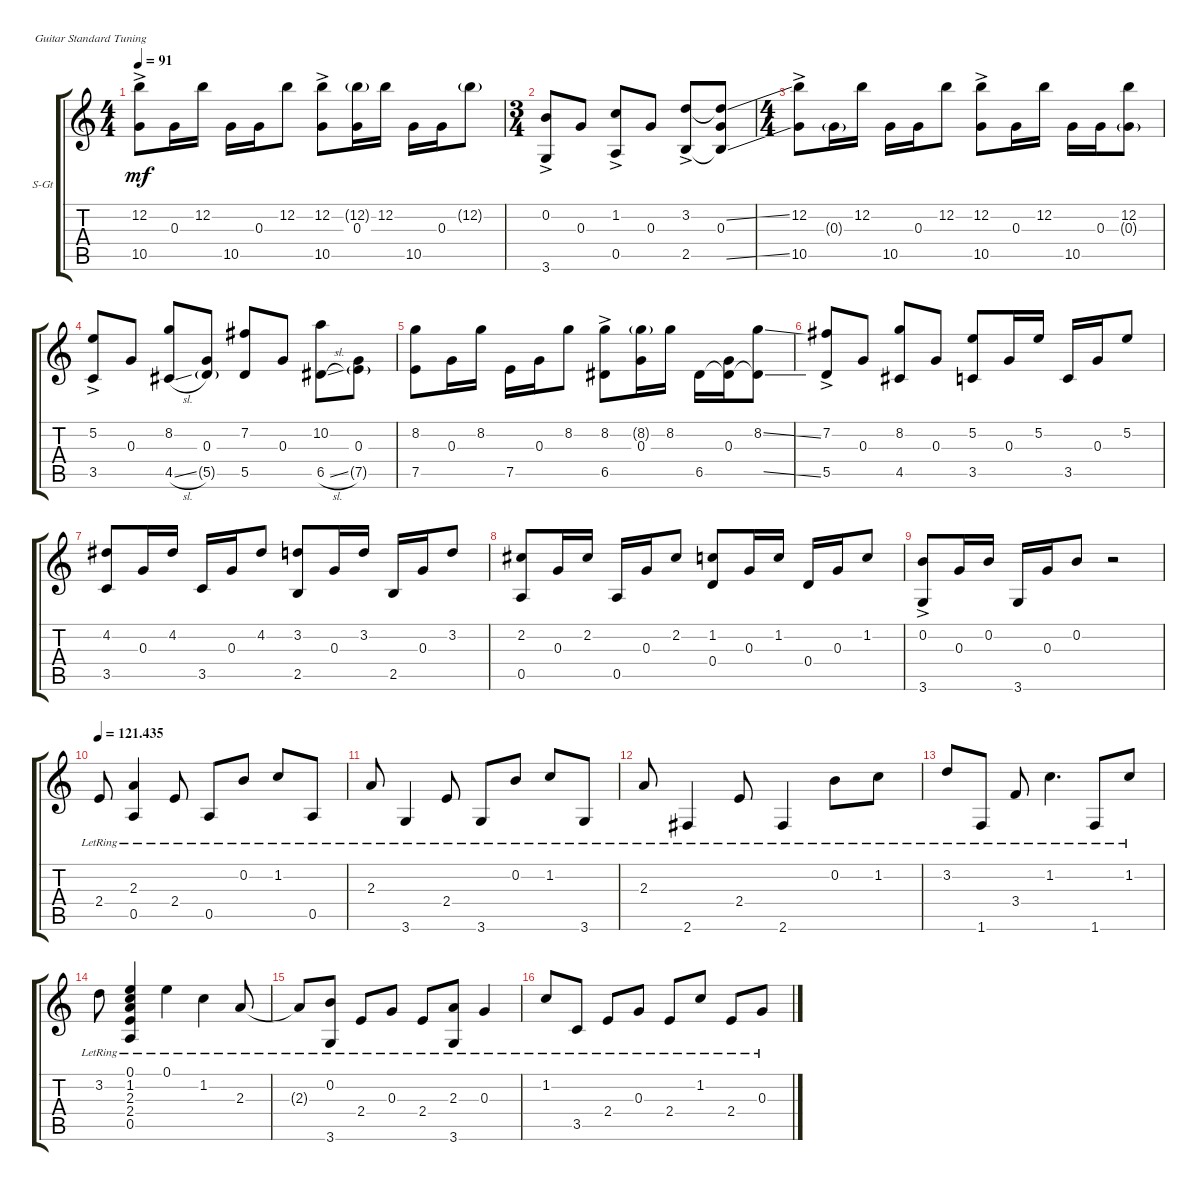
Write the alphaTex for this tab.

\defaultSystemsLayout 4
\bracketExtendMode groupsimilarinstruments
\firstSystemTrackNameOrientation horizontal
\otherSystemsTrackNameOrientation horizontal
\track ("Steel Guitar" "S-Gt") {instrument acousticguitarsteel}
\staff {score tabs}
\tuning (E4 B3 G3 D3 A2 E2)
\ts (4 4)
\tempo 91
\clef g2
\ks c
(12.2{ac} 10.5{ac}).8{dy mf} 0.3.16 12.2.16 10.5.16 0.3.16 12.2.8 (12.2{ac} 10.5{ac}).8 (0.3 12.2{g}).16 12.2.16 10.5.16 0.3.16 12.2{g}.8 |
\ts (3 4)
(0.2{ac} 3.6{ac}).8 0.3.8 (1.2{ac} 0.5{ac}).8 0.3.8 (3.2{ac} 2.5{ac}).8 (0.3 3.2{ss t} 2.5{ss t}).8 |
\ts (4 4)
(12.2{ac} 10.5{ac}).8 0.3{g}.16 12.2.16 10.5.16 0.3.16 12.2.8 (12.2{ac} 10.5{ac}).8 0.3.16 12.2.16 10.5.16 0.3.16 (12.2 0.3{g}).8 |
(3.5{ac} 5.2{ac}).8 0.3.8 (8.2 4.5{sl}).8 (0.3 5.5{g}).8 (7.2 5.5).8 0.3.8 (10.2 6.5{sl}).8 (0.3 7.5{g}).8 |
(8.2 7.5).8 0.3.16 8.2.16 7.5.16 0.3.16 8.2.8 (8.2{ac} 6.5{ac}).8 (0.3 8.2{g}).16 8.2.16 6.5.16 (0.3 6.5{t}).16 (8.2{ss} 6.5{ss t}).8 |
(7.2{ac} 5.5{ac}).8 0.3.8 (8.2 4.5).8 0.3.8 (5.2 3.5).8 0.3.16 5.2.16 3.5.16 0.3.16 5.2.8 |
(4.2 3.5).8 0.3.16 4.2.16 3.5.16 0.3.16 4.2.8 (3.2 2.5).8 0.3.16 3.2.16 2.5.16 0.3.16 3.2.8 |
(2.2 0.5).8 0.3.16 2.2.16 0.5.16 0.3.16 2.2.8 (1.2 0.4).8 0.3.16 1.2.16 0.4.16 0.3.16 1.2.8 |
(0.2 3.6{ac}).8 0.3.16 0.2.16 3.6.16 0.3.16 0.2.8 r.2 |
\tempo
121.435 2.4{lr}.8 (0.5{lr} 2.3{lr}).4 2.4{lr}.8 0.5{lr}.8 0.2{lr}.8 1.2{lr}.8 0.5{lr}.8 |
2.3{lr}.8 3.6{lr}.4 2.4{lr}.8 3.6{lr}.8 0.2{lr}.8 1.2{lr}.8 3.6{lr}.8 |
2.3{lr}.8 2.6{lr}.4 2.4{lr}.8 2.6{lr}.4 0.2{lr}.8 1.2{lr}.8 |
3.2{lr}.8 1.6{lr}.8 3.4{lr}.8 1.2{lr}.4{d} 1.6{lr}.8 1.2{lr}.8 |
3.2{lr}.8 (0.1{lr} 0.5{lr} 2.4{lr} 2.3{lr} 1.2{lr}).4 0.1{lr}.4 1.2{lr}.4 2.3{lr}.8 |
2.3{lr t}.8 (0.2{lr} 3.6{lr}).8 2.4{lr}.8 0.3{lr}.8 2.4{lr}.8 (3.6{lr} 2.3{lr}).8 0.3{lr}.4 |
1.2{lr}.8 3.5{lr}.8 2.4{lr}.8 0.3{lr}.8 2.4{lr}.8 1.2{lr}.8 2.4{lr}.8 0.3{lr}.8
